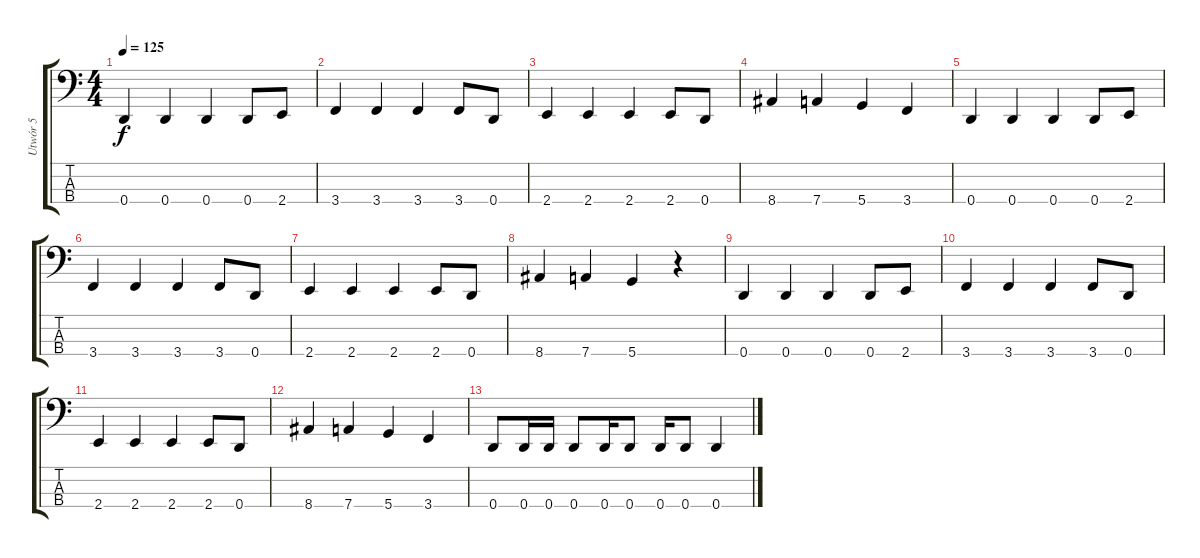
\track ("Utwór 5" "Utwór 5") {instrument electricbassfinger}
\staff {score tabs}
\tuning (G2 D2 A1 D1) {hide}
\ts (4 4)
\tempo 125
\clef f4
\ks c
0.4.4{dy f} 0.4.4 0.4.4 0.4.8 2.4.8 |
3.4.4 3.4.4 3.4.4 3.4.8 0.4.8 |
2.4.4 2.4.4 2.4.4 2.4.8 0.4.8 |
8.4.4 7.4.4 5.4.4 3.4.4 |
0.4.4 0.4.4 0.4.4 0.4.8 2.4.8 |
3.4.4 3.4.4 3.4.4 3.4.8 0.4.8 |
2.4.4 2.4.4 2.4.4 2.4.8 0.4.8 |
8.4.4 7.4.4 5.4.4 r.4 |
0.4.4 0.4.4 0.4.4 0.4.8 2.4.8 |
3.4.4 3.4.4 3.4.4 3.4.8 0.4.8 |
2.4.4 2.4.4 2.4.4 2.4.8 0.4.8 |
8.4.4 7.4.4 5.4.4 3.4.4 |
0.4.8 0.4.16 0.4.16 0.4.8 0.4.16 0.4.8 0.4.16 0.4.8 0.4.4
